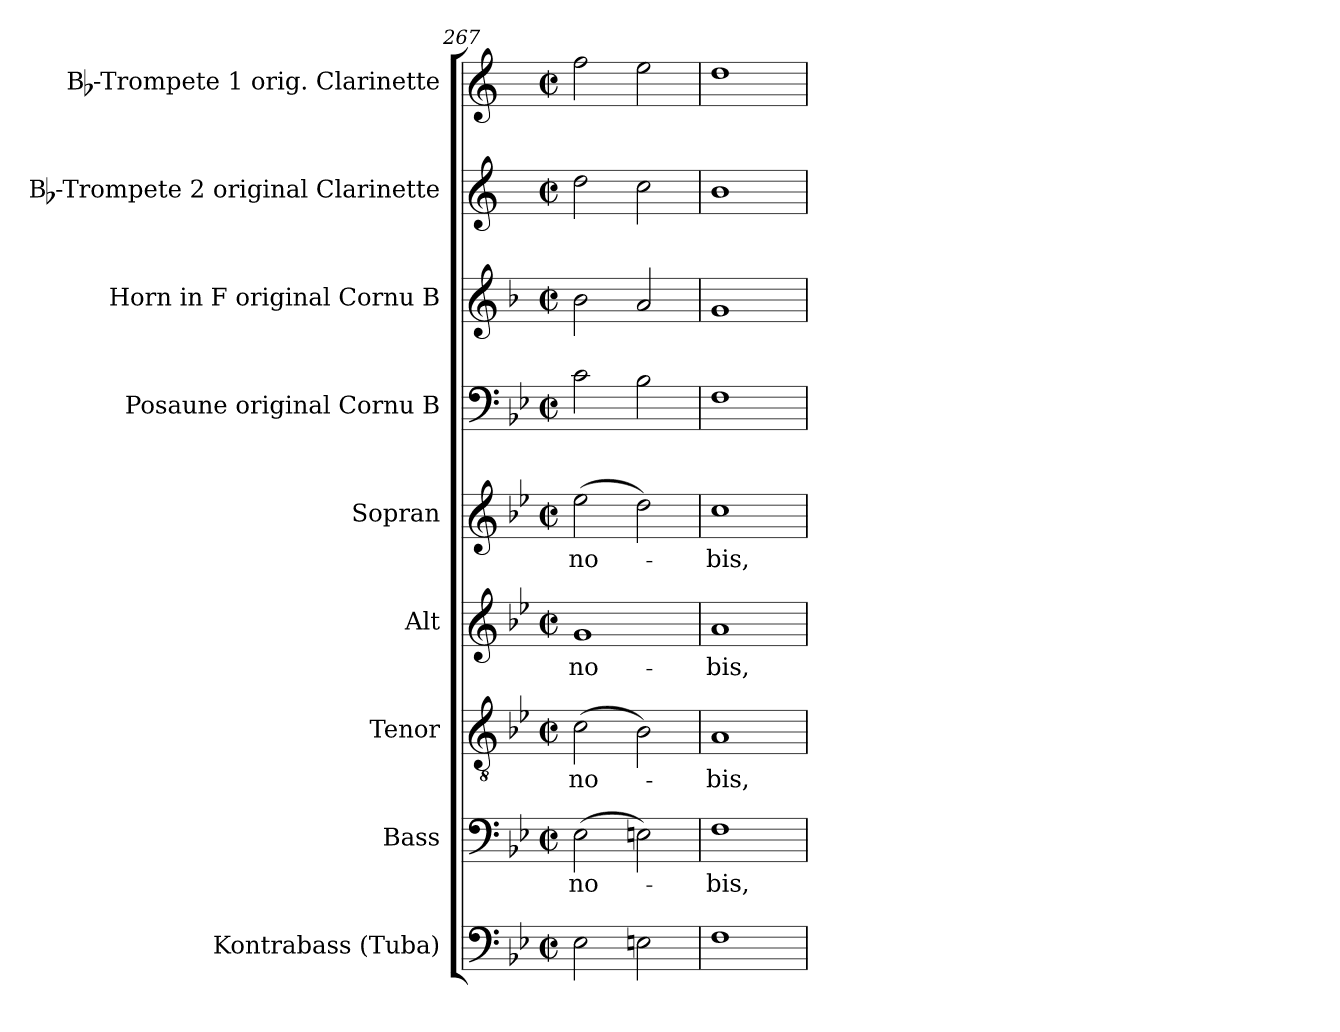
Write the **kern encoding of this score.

**kern	**kern	**text	**kern	**text	**kern	**text	**kern	**text	**kern	**kern	**kern	**kern
*part9	*part8	*part8	*part7	*part7	*part6	*part6	*part5	*part5	*part4	*part3	*part2	*part1
*staff9	*staff8	*staff8	*staff7	*staff7	*staff6	*staff6	*staff5	*staff5	*staff4	*staff3	*staff2	*staff1
*I"Kontrabass (Tuba)	*I"Bass	*	*I"Tenor	*	*I"Alt	*	*I"Sopran	*	*I"Posaune original Cornu B	*I"Horn in F original Cornu B	*I"Bb-Trompete 2 original Clarinette	*I"Bb-Trompete 1 orig. Clarinette
*I'Kb.	*I'B.	*	*I'T.	*	*I'A.	*	*I'S.	*	*I'Pos.	*I'Hrn.	*I'Bb Trp. 2	*I'Bb Trp. 1
*clefF4	*clefF4	*	*clefGv2	*	*clefG2	*	*clefG2	*	*clefF4	*clefG2	*clefG2	*clefG2
*ITrd7c12	*	*	*	*	*	*	*	*	*	*ITrd4c7	*ITrd1c2	*ITrd1c2
*k[b-e-]	*k[b-e-]	*	*k[b-e-]	*	*k[b-e-]	*	*k[b-e-]	*	*k[b-e-]	*k[b-e-]	*k[b-e-]	*k[b-e-]
*B-:	*B-:	*	*B-:	*	*B-:	*	*B-:	*	*B-:	*B-:	*B-:	*B-:
*M2/2	*M2/2	*	*M2/2	*	*M2/2	*	*M2/2	*	*M2/2	*M2/2	*M2/2	*M2/2
*met(c|)	*met(c|)	*	*met(c|)	*	*met(c|)	*	*met(c|)	*	*met(c|)	*met(c|)	*met(c|)	*met(c|)
=267	=267	=267	=267	=267	=267	=267	=267	=267	=267	=267	=267	=267
!	!	!LO:LY:b	!	!LO:LY:b	!	!LO:LY:b	!	!LO:LY:b	!	!	!	!
2EE-\	(>2E-\	no-	(>2c\	no-	1g	no-	(>2ee-\	no-	2c\	2e-\	2cc\	2ee-\
2EEn\	2En\)	.	2B-\)	.	.	.	2dd\)	.	2B-\	2d/	2b-\	2dd\
=268	=268	=268	=268	=268	=268	=268	=268	=268	=268	=268	=268	=268
!	!	!LO:LY:b	!	!LO:LY:b	!	!LO:LY:b	!	!LO:LY:b	!	!	!	!
1FF	1F	-bis,	1A	-bis,	1a	-bis,	1cc	-bis,	1F	1c	1a	1cc
=	=	=	=	=	=	=	=	=	=	=	=	=
*-	*-	*-	*-	*-	*-	*-	*-	*-	*-	*-	*-	*-
